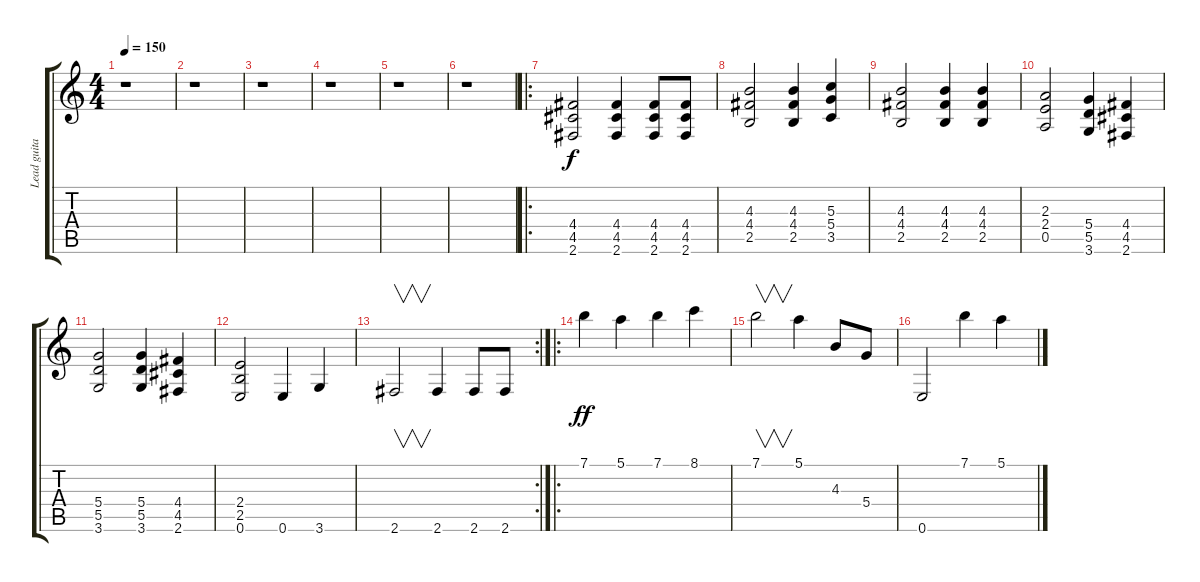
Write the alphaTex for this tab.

\track ("Lead guitar" "Lead guita") {instrument distortionguitar}
\staff {score tabs}
\tuning (E4 B3 G3 D3 A2 E2) {hide}
\ts (4 4)
\tempo 150
\clef g2
\ks c
r.1{dy f instrument distortionguitar} |
r.1 |
r.1 |
r.1 |
r.1 |
r.1 |
\ro
(4.4 4.5 2.6).2 (4.4 4.5 2.6).4 (4.4 4.5 2.6).8 (4.4 4.5 2.6).8 |
(4.3 4.4 2.5).2 (4.3 4.4 2.5).4 (5.3 5.4 3.5).4 |
(4.3 4.4 2.5).2 (4.3 4.4 2.5).4 (4.3 4.4 2.5).4 |
(2.3 2.4 0.5).2 (5.4 5.5 3.6).4 (4.4 4.5 2.6).4 |
(5.4 5.5 3.6).2 (5.4 5.5 3.6).4 (4.4 4.5 2.6).4 |
(2.4 2.5 0.6).2 0.6.4 3.6.4 |
\rc 2
2.6.2{v} 2.6.4 2.6.8 2.6.8 |
\ro
7.1.4{dy ff} 5.1.4 7.1.4 8.1.4 |
7.1.2{v} 5.1.4 4.3.8 5.4.8 |
0.6.2 7.1.4 5.1.4
